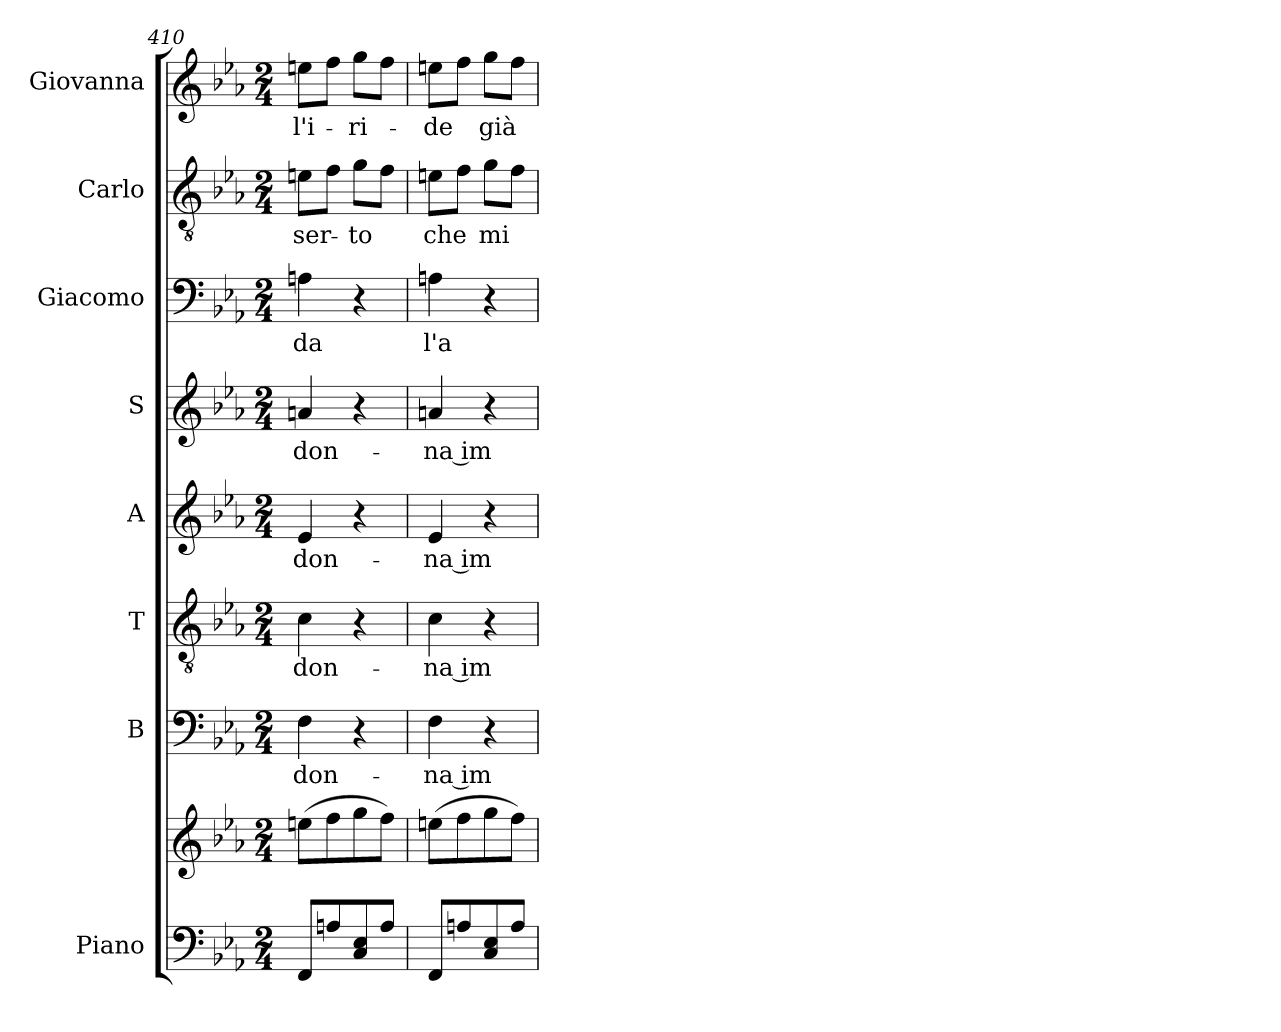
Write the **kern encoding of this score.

**kern	**kern	**kern	**text	**kern	**text	**kern	**text	**kern	**text	**kern	**text	**kern	**text	**kern	**text
*part8	*part8	*part7	*part7	*part6	*part6	*part5	*part5	*part4	*part4	*part3	*part3	*part2	*part2	*part1	*part1
*staff9	*staff8	*staff7	*staff7	*staff6	*staff6	*staff5	*staff5	*staff4	*staff4	*staff3	*staff3	*staff2	*staff2	*staff1	*staff1
*I"Piano	*	*I"B	*	*I"T	*	*I"A	*	*I"S	*	*I"Giacomo	*	*I"Carlo	*	*I"Giovanna	*
*I'Pno	*	*I'B	*	*I'T	*	*I'A	*	*I'S	*	*	*	*	*	*	*
*clefF4	*clefG2	*clefF4	*	*clefGv2	*	*clefG2	*	*clefG2	*	*clefF4	*	*clefGv2	*	*clefG2	*
*k[b-e-a-]	*k[b-e-a-]	*k[b-e-a-]	*	*k[b-e-a-]	*	*k[b-e-a-]	*	*k[b-e-a-]	*	*k[b-e-a-]	*	*k[b-e-a-]	*	*k[b-e-a-]	*
*M2/4	*M2/4	*M2/4	*	*M2/4	*	*M2/4	*	*M2/4	*	*M2/4	*	*M2/4	*	*M2/4	*
=410	=410	=410	=410	=410	=410	=410	=410	=410	=410	=410	=410	=410	=410	=410	=410
!	!	!	!LO:LY:b	!	!LO:LY:b	!	!LO:LY:b	!	!LO:LY:b	!	!LO:LY:b	!	!LO:LY:b	!	!LO:LY:b
8FF/L	(8een\L	4F\	don-	4c\	don-	4e-/	don-	4an/	don-	4An\	-da	8en\L	ser-	8een\L	l'i-
8An/	8ff\	.	.	.	.	.	.	.	.	.	.	8f\J	.	8ff\J	.
!	!	!	!	!	!	!	!	!	!	!	!	!	!LO:LY:b	!	!LO:LY:b
8C/ 8E-/	8gg\	4r	.	4r	.	4r	.	4r	.	4r	.	8g\L	-to	8gg\L	-ri-
8A/J	8ff\J)	.	.	.	.	.	.	.	.	.	.	8f\J	.	8ff\J	.
=411	=411	=411	=411	=411	=411	=411	=411	=411	=411	=411	=411	=411	=411	=411	=411
!	!	!	!LO:LY:b	!	!LO:LY:b	!	!LO:LY:b	!	!LO:LY:b	!	!LO:LY:b	!	!LO:LY:b	!	!LO:LY:b
8FF/L	(8een\L	4F\	-na im-	4c\	-na im-	4e-/	-na im-	4an/	-na im-	4An\	l'a-	8en\L	che	8een\L	-de
8An/	8ff\	.	.	.	.	.	.	.	.	.	.	8f\J	.	8ff\J	.
!	!	!	!	!	!	!	!	!	!	!	!	!	!LO:LY:b	!	!LO:LY:b
8C/ 8E-/	8gg\	4r	.	4r	.	4r	.	4r	.	4r	.	8g\L	mi	8gg\L	già
8A/J	8ff\J)	.	.	.	.	.	.	.	.	.	.	8f\J	.	8ff\J	.
=	=	=	=	=	=	=	=	=	=	=	=	=	=	=	=
*-	*-	*-	*-	*-	*-	*-	*-	*-	*-	*-	*-	*-	*-	*-	*-
